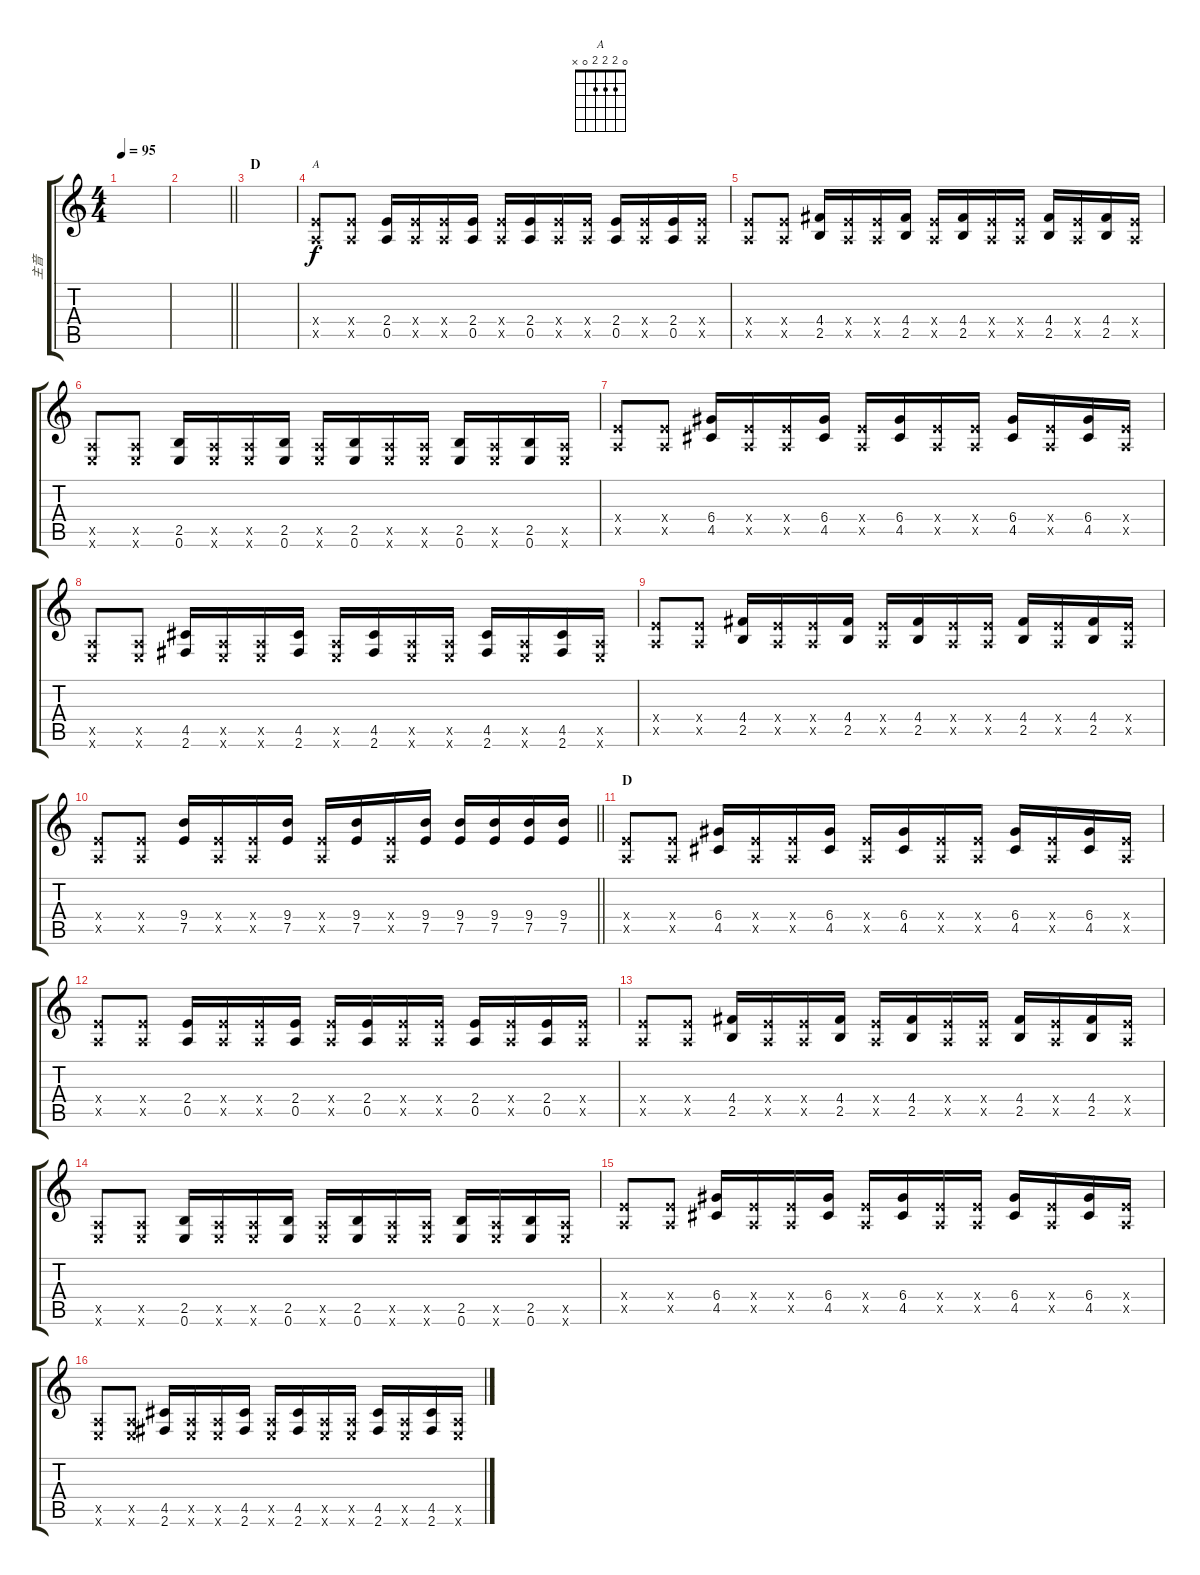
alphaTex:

\track ("主音" "主音") {instrument distortionguitar}
\staff {score tabs}
\tuning (E4 B3 G3 D3 A2 E2) {hide}
\chord ("A" 0 2 2 2 0 x)
\ts (4 4)
\tempo 95
\clef g2
\ks c
|
\barLineRight lightlight
|
\section ("" "D")
|
(2.4{x} 0.5{x}).8{ch "A"} (2.4{x} 0.5{x}).8 (2.4 0.5).16 (2.4{x} 0.5{x}).16 (2.4{x} 0.5{x}).16 (2.4 0.5).16 (2.4{x} 0.5{x}).16 (2.4 0.5).16 (2.4{x} 0.5{x}).16 (2.4{x} 0.5{x}).16 (2.4 0.5).16 (2.4{x} 0.5{x}).16 (2.4 0.5).16 (2.4{x} 0.5{x}).16 |
(2.4{x} 0.5{x}).8 (2.4{x} 0.5{x}).8 (4.4 2.5).16 (2.4{x} 0.5{x}).16 (2.4{x} 0.5{x}).16 (4.4 2.5).16 (2.4{x} 0.5{x}).16 (4.4 2.5).16 (2.4{x} 0.5{x}).16 (2.4{x} 0.5{x}).16 (4.4 2.5).16 (2.4{x} 0.5{x}).16 (4.4 2.5).16 (2.4{x} 0.5{x}).16 |
(0.5{x} 0.6{x}).8 (0.5{x} 0.6{x}).8 (2.5 0.6).16 (0.5{x} 0.6{x}).16 (0.5{x} 0.6{x}).16 (2.5 0.6).16 (0.5{x} 0.6{x}).16 (2.5 0.6).16 (0.5{x} 0.6{x}).16 (0.5{x} 0.6{x}).16 (2.5 0.6).16 (0.5{x} 0.6{x}).16 (2.5 0.6).16 (0.5{x} 0.6{x}).16 |
(2.4{x} 0.5{x}).8 (2.4{x} 0.5{x}).8 (6.4 4.5).16 (2.4{x} 0.5{x}).16 (2.4{x} 0.5{x}).16 (6.4 4.5).16 (2.4{x} 0.5{x}).16 (6.4 4.5).16 (2.4{x} 0.5{x}).16 (2.4{x} 0.5{x}).16 (6.4 4.5).16 (2.4{x} 0.5{x}).16 (6.4 4.5).16 (2.4{x} 0.5{x}).16 |
(0.5{x} 0.6{x}).8 (0.5{x} 0.6{x}).8 (4.5 2.6).16 (0.5{x} 0.6{x}).16 (0.5{x} 0.6{x}).16 (4.5 2.6).16 (0.5{x} 0.6{x}).16 (4.5 2.6).16 (0.5{x} 0.6{x}).16 (0.5{x} 0.6{x}).16 (4.5 2.6).16 (0.5{x} 0.6{x}).16 (4.5 2.6).16 (0.5{x} 0.6{x}).16 |
(2.4{x} 0.5{x}).8 (2.4{x} 0.5{x}).8 (4.4 2.5).16 (2.4{x} 0.5{x}).16 (2.4{x} 0.5{x}).16 (4.4 2.5).16 (2.4{x} 0.5{x}).16 (4.4 2.5).16 (2.4{x} 0.5{x}).16 (2.4{x} 0.5{x}).16 (4.4 2.5).16 (2.4{x} 0.5{x}).16 (4.4 2.5).16 (2.4{x} 0.5{x}).16 |
\barLineRight lightlight
(2.4{x} 0.5{x}).8{volume 16} (2.4{x} 0.5{x}).8 (9.4 7.5).16 (2.4{x} 0.5{x}).16 (2.4{x} 0.5{x}).16 (9.4 7.5).16 (2.4{x} 0.5{x}).16{volume 16} (9.4 7.5).16 (2.4{x} 0.5{x}).16 (9.4 7.5).16 (9.4 7.5).16{volume 16} (9.4 7.5).16 (9.4 7.5).16 (9.4 7.5).16 |
\section ("" "D")
(2.4{x} 0.5{x}).8{volume 14} (2.4{x} 0.5{x}).8 (6.4 4.5).16 (2.4{x} 0.5{x}).16 (2.4{x} 0.5{x}).16 (6.4 4.5).16 (2.4{x} 0.5{x}).16 (6.4 4.5).16 (2.4{x} 0.5{x}).16 (2.4{x} 0.5{x}).16 (6.4 4.5).16 (2.4{x} 0.5{x}).16 (6.4 4.5).16 (2.4{x} 0.5{x}).16 |
(2.4{x} 0.5{x}).8 (2.4{x} 0.5{x}).8 (2.4 0.5).16 (2.4{x} 0.5{x}).16 (2.4{x} 0.5{x}).16 (2.4 0.5).16 (2.4{x} 0.5{x}).16 (2.4 0.5).16 (2.4{x} 0.5{x}).16 (2.4{x} 0.5{x}).16 (2.4 0.5).16 (2.4{x} 0.5{x}).16 (2.4 0.5).16 (2.4{x} 0.5{x}).16 |
(2.4{x} 0.5{x}).8 (2.4{x} 0.5{x}).8 (4.4 2.5).16 (2.4{x} 0.5{x}).16 (2.4{x} 0.5{x}).16 (4.4 2.5).16 (2.4{x} 0.5{x}).16 (4.4 2.5).16 (2.4{x} 0.5{x}).16 (2.4{x} 0.5{x}).16 (4.4 2.5).16 (2.4{x} 0.5{x}).16 (4.4 2.5).16 (2.4{x} 0.5{x}).16 |
(0.5{x} 0.6{x}).8 (0.5{x} 0.6{x}).8 (2.5 0.6).16 (0.5{x} 0.6{x}).16 (0.5{x} 0.6{x}).16 (2.5 0.6).16 (0.5{x} 0.6{x}).16 (2.5 0.6).16 (0.5{x} 0.6{x}).16 (0.5{x} 0.6{x}).16 (2.5 0.6).16 (0.5{x} 0.6{x}).16 (2.5 0.6).16 (0.5{x} 0.6{x}).16 |
(2.4{x} 0.5{x}).8 (2.4{x} 0.5{x}).8 (6.4 4.5).16 (2.4{x} 0.5{x}).16 (2.4{x} 0.5{x}).16 (6.4 4.5).16 (2.4{x} 0.5{x}).16 (6.4 4.5).16 (2.4{x} 0.5{x}).16 (2.4{x} 0.5{x}).16 (6.4 4.5).16 (2.4{x} 0.5{x}).16 (6.4 4.5).16 (2.4{x} 0.5{x}).16 |
(0.5{x} 0.6{x}).8 (0.5{x} 0.6{x}).8 (4.5 2.6).16 (0.5{x} 0.6{x}).16 (0.5{x} 0.6{x}).16 (4.5 2.6).16 (0.5{x} 0.6{x}).16 (4.5 2.6).16 (0.5{x} 0.6{x}).16 (0.5{x} 0.6{x}).16 (4.5 2.6).16 (0.5{x} 0.6{x}).16 (4.5 2.6).16 (0.5{x} 0.6{x}).16
